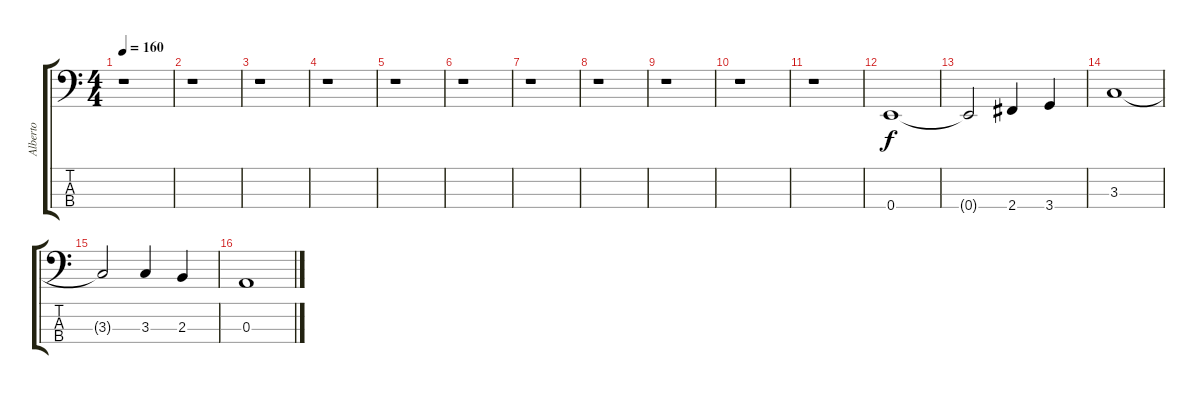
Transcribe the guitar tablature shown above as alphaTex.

\track ("Alberto" "Alberto") {instrument slapbass1}
\staff {score tabs}
\tuning (G2 D2 A1 E1) {hide}
\ts (4 4)
\tempo 160
\clef f4
\ks c
r.1{dy f instrument slapbass1} |
r.1 |
r.1 |
r.1 |
r.1 |
r.1 |
r.1 |
r.1 |
r.1 |
r.1 |
r.1 |
0.4.1 |
0.4{t}.2 2.4.4 3.4.4 |
3.3.1 |
3.3{t}.2 3.3.4 2.3.4 |
0.3.1
